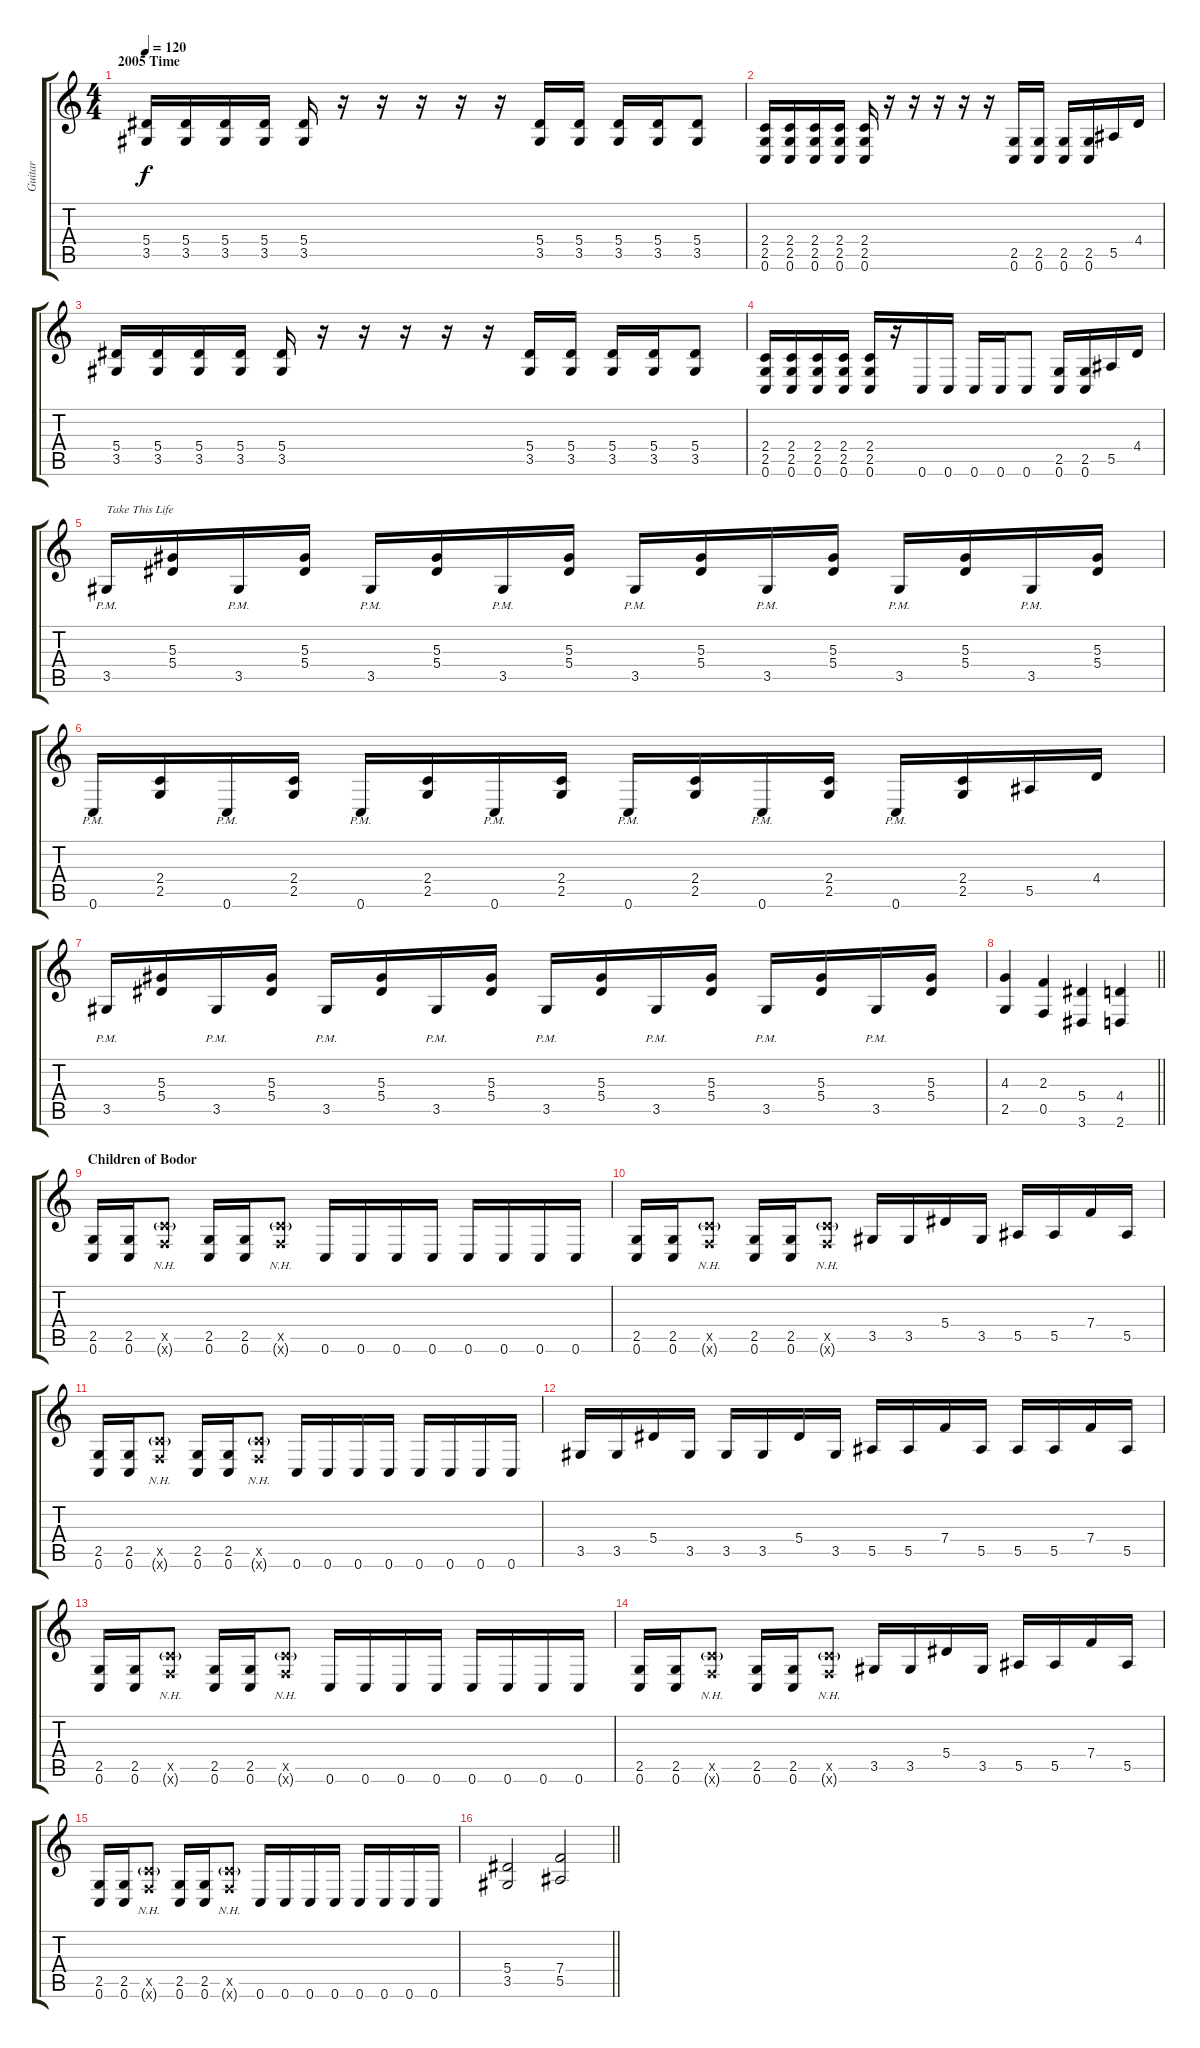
\track ("Guitar" "Guitar") {instrument distortionguitar}
\staff {score tabs}
\tuning (C4 G3 Eb3 Bb2 F2 C2) {hide}
\ts (4 4)
\section ("" "2005 Time")
\tempo 120
\clef g2
\ks c
(5.4 3.5).16{dy f} (5.4 3.5).16 (5.4 3.5).16 (5.4 3.5).16 (5.4 3.5).16 r.16 r.16 r.16 r.16 r.16 (5.4 3.5).16 (5.4 3.5).16 (5.4 3.5).16 (5.4 3.5).16 (5.4 3.5).8 |
(2.4 2.5 0.6).16 (2.4 2.5 0.6).16 (2.4 2.5 0.6).16 (2.4 2.5 0.6).16 (2.4 2.5 0.6).16 r.16 r.16 r.16 r.16 r.16 (2.5 0.6).16 (2.5 0.6).16 (2.5 0.6).16 (2.5 0.6).16 5.5.16 4.4.16 |
(5.4 3.5).16 (5.4 3.5).16 (5.4 3.5).16 (5.4 3.5).16 (5.4 3.5).16 r.16 r.16 r.16 r.16 r.16 (5.4 3.5).16 (5.4 3.5).16 (5.4 3.5).16 (5.4 3.5).16 (5.4 3.5).8 |
(2.4 2.5 0.6).16 (2.4 2.5 0.6).16 (2.4 2.5 0.6).16 (2.4 2.5 0.6).16 (2.4 2.5 0.6).16 r.16 0.6.16 0.6.16 0.6.16 0.6.16 0.6.8 (2.5 0.6).16 (2.5 0.6).16 5.5.16 4.4.16 |
3.5{pm}.16{txt "Take This Life"} (5.3 5.4).16 3.5{pm}.16 (5.3 5.4).16 3.5{pm}.16 (5.3 5.4).16 3.5{pm}.16 (5.3 5.4).16 3.5{pm}.16 (5.3 5.4).16 3.5{pm}.16 (5.3 5.4).16 3.5{pm}.16 (5.3 5.4).16 3.5{pm}.16 (5.3 5.4).16 |
0.6{pm}.16 (2.4 2.5).16 0.6{pm}.16 (2.4 2.5).16 0.6{pm}.16 (2.4 2.5).16 0.6{pm}.16 (2.4 2.5).16 0.6{pm}.16 (2.4 2.5).16 0.6{pm}.16 (2.4 2.5).16 0.6{pm}.16 (2.4 2.5).16 5.5.16 4.4.16 |
3.5{pm}.16 (5.3 5.4).16 3.5{pm}.16 (5.3 5.4).16 3.5{pm}.16 (5.3 5.4).16 3.5{pm}.16 (5.3 5.4).16 3.5{pm}.16 (5.3 5.4).16 3.5{pm}.16 (5.3 5.4).16 3.5{pm}.16 (5.3 5.4).16 3.5{pm}.16 (5.3 5.4).16 |
\barLineRight lightlight
(4.3 2.5).4 (2.3 0.5).4 (5.4 3.6).4 (4.4 2.6).4 |
\section ("" "Children of Bodor")
(2.5 0.6).16 (2.5 0.6).16 (0.5{x} 0.6{nh g x}).8 (2.5 0.6).16 (2.5 0.6).16 (0.5{x} 0.6{nh g x}).8 0.6.16 0.6.16 0.6.16 0.6.16 0.6.16 0.6.16 0.6.16 0.6.16 |
(2.5 0.6).16 (2.5 0.6).16 (0.5{x} 0.6{nh g x}).8 (2.5 0.6).16 (2.5 0.6).16 (0.5{x} 0.6{nh g x}).8 3.5.16 3.5.16 5.4.16 3.5.16 5.5.16 5.5.16 7.4.16 5.5.16 |
(2.5 0.6).16 (2.5 0.6).16 (0.5{x} 0.6{nh g x}).8 (2.5 0.6).16 (2.5 0.6).16 (0.5{x} 0.6{nh g x}).8 0.6.16 0.6.16 0.6.16 0.6.16 0.6.16 0.6.16 0.6.16 0.6.16 |
3.5.16 3.5.16 5.4.16 3.5.16 3.5.16 3.5.16 5.4.16 3.5.16 5.5.16 5.5.16 7.4.16 5.5.16 5.5.16 5.5.16 7.4.16 5.5.16 |
(2.5 0.6).16 (2.5 0.6).16 (0.5{x} 0.6{nh g x}).8 (2.5 0.6).16 (2.5 0.6).16 (0.5{x} 0.6{nh g x}).8 0.6.16 0.6.16 0.6.16 0.6.16 0.6.16 0.6.16 0.6.16 0.6.16 |
(2.5 0.6).16 (2.5 0.6).16 (0.5{x} 0.6{nh g x}).8 (2.5 0.6).16 (2.5 0.6).16 (0.5{x} 0.6{nh g x}).8 3.5.16 3.5.16 5.4.16 3.5.16 5.5.16 5.5.16 7.4.16 5.5.16 |
(2.5 0.6).16 (2.5 0.6).16 (0.5{x} 0.6{nh g x}).8 (2.5 0.6).16 (2.5 0.6).16 (0.5{x} 0.6{nh g x}).8 0.6.16 0.6.16 0.6.16 0.6.16 0.6.16 0.6.16 0.6.16 0.6.16 |
\barLineRight lightlight
(5.4 3.5).2 (7.4 5.5).2
